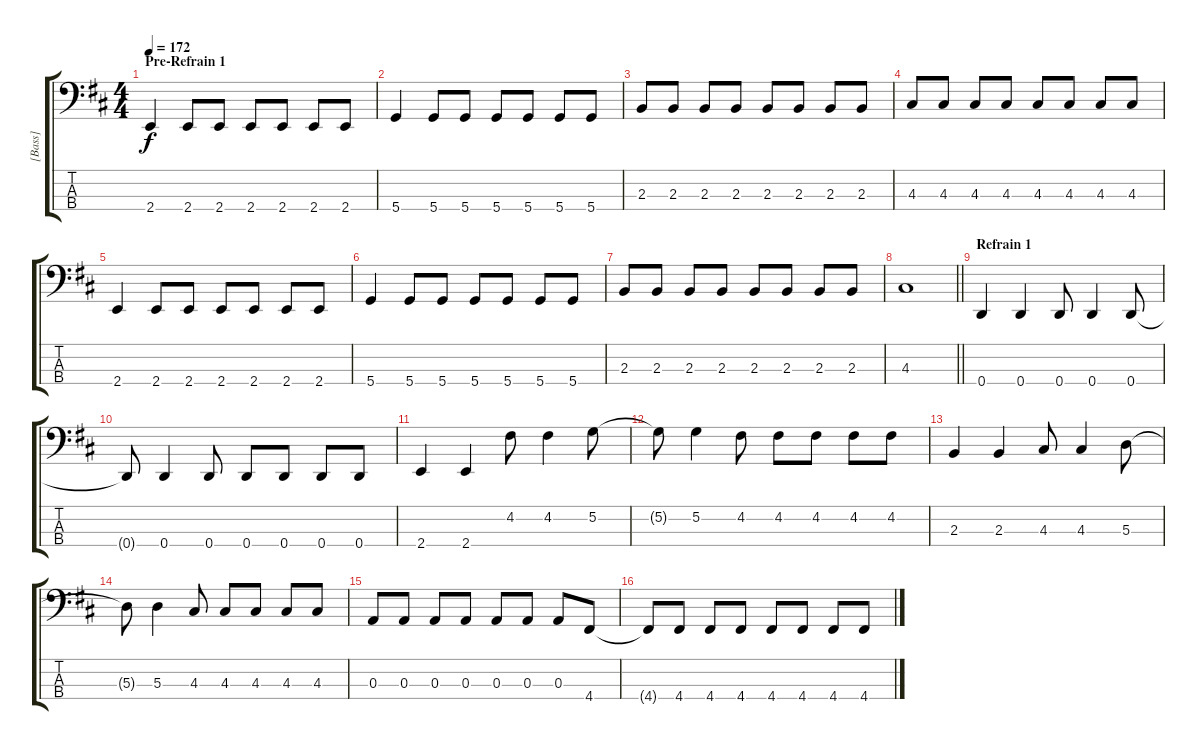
\track ("[Bass]" "[Bass]") {instrument electricbassfinger}
\staff {score tabs}
\tuning (G2 D2 A1 D1) {hide}
\ts (4 4)
\section ("" "Pre-Refrain 1")
\tempo 172
\clef f4
\ks d
2.4.4{dy f} 2.4.8 2.4.8 2.4.8 2.4.8 2.4.8 2.4.8 |
5.4.4 5.4.8 5.4.8 5.4.8 5.4.8 5.4.8 5.4.8 |
2.3.8 2.3.8 2.3.8 2.3.8 2.3.8 2.3.8 2.3.8 2.3.8 |
4.3.8 4.3.8 4.3.8 4.3.8 4.3.8 4.3.8 4.3.8 4.3.8 |
2.4.4 2.4.8 2.4.8 2.4.8 2.4.8 2.4.8 2.4.8 |
5.4.4 5.4.8 5.4.8 5.4.8 5.4.8 5.4.8 5.4.8 |
2.3.8 2.3.8 2.3.8 2.3.8 2.3.8 2.3.8 2.3.8 2.3.8 |
\barLineRight lightlight
4.3.1 |
\section ("" "Refrain 1")
0.4.4 0.4.4 0.4.8 0.4.4 0.4.8 |
0.4{t}.8 0.4.4 0.4.8 0.4.8 0.4.8 0.4.8 0.4.8 |
2.4.4 2.4.4 4.2.8 4.2.4 5.2.8 |
5.2{t}.8 5.2.4 4.2.8 4.2.8 4.2.8 4.2.8 4.2.8 |
2.3.4 2.3.4 4.3.8 4.3.4 5.3.8 |
5.3{t}.8 5.3.4 4.3.8 4.3.8 4.3.8 4.3.8 4.3.8 |
0.3.8 0.3.8 0.3.8 0.3.8 0.3.8 0.3.8 0.3.8 4.4.8 |
4.4{t}.8 4.4.8 4.4.8 4.4.8 4.4.8 4.4.8 4.4.8 4.4.8
